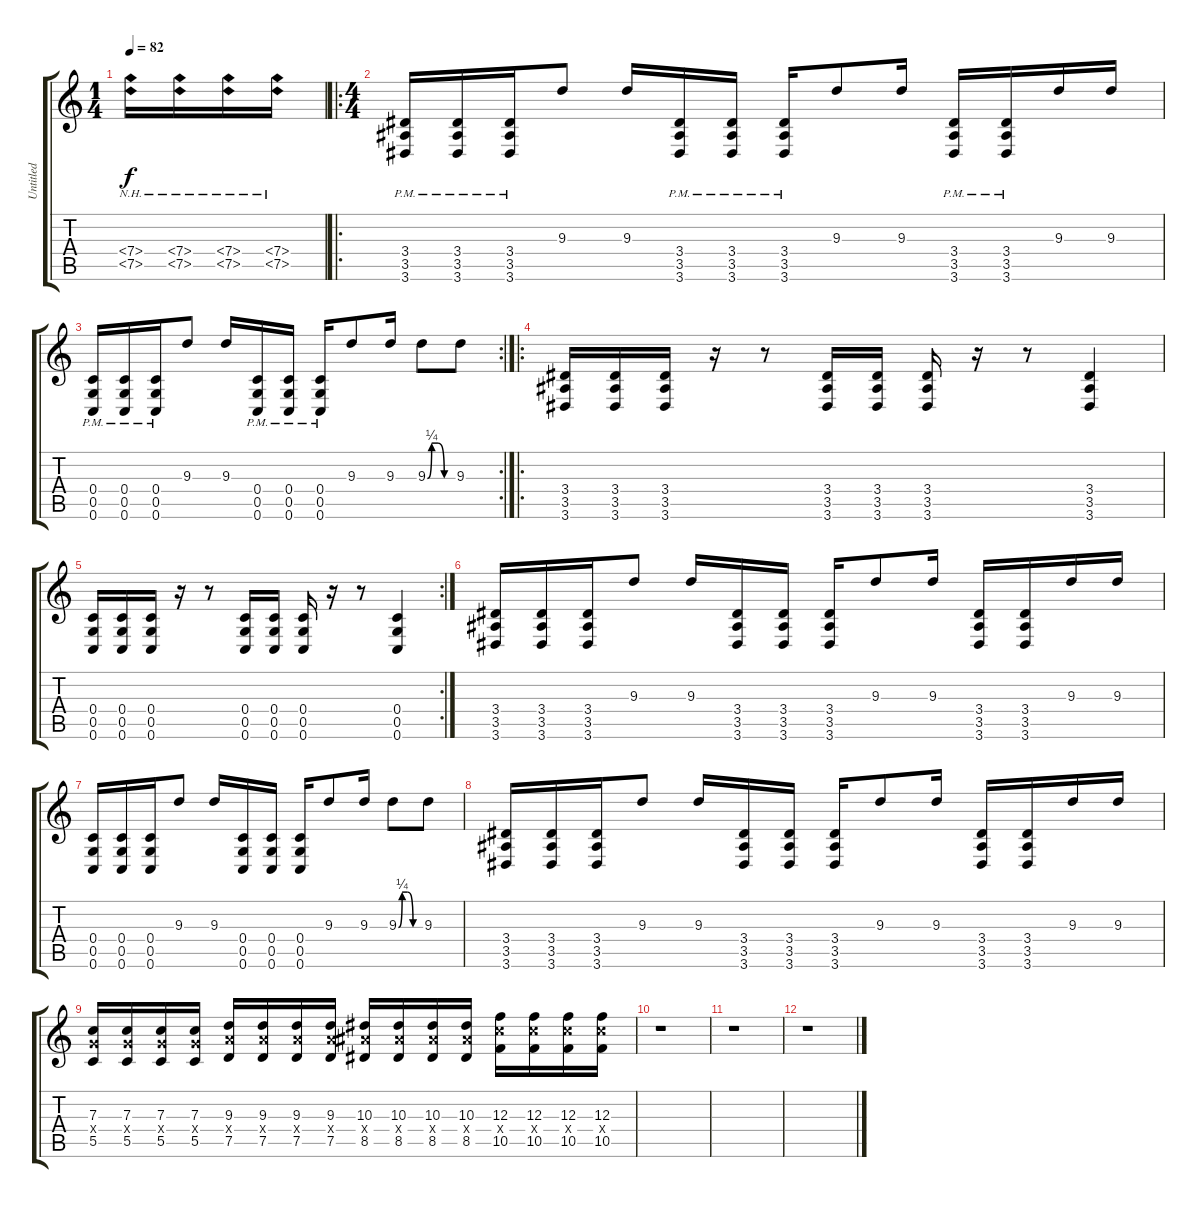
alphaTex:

\track ("Untitled" "Untitled") {instrument distortionguitar}
\staff {score tabs}
\tuning (D4 A3 F3 C3 G2 C2) {hide}
\ts (1 4)
\tempo 82
\clef g2
\ks c
(7.4{nh} 7.5{nh}).16{dy f instrument distortionguitar} (7.4{nh} 7.5{nh}).16 (7.4{nh} 7.5{nh}).16 (7.4{nh} 7.5{nh}).16 |
\ro
\ts (4 4)
(3.4{pm} 3.5{pm} 3.6{pm}).16 (3.4{pm} 3.5{pm} 3.6{pm}).16 (3.4{pm} 3.5{pm} 3.6{pm}).16 9.3.8 9.3.16 (3.4{pm} 3.5{pm} 3.6{pm}).16 (3.4{pm} 3.5{pm} 3.6{pm}).16 (3.4{pm} 3.5{pm} 3.6{pm}).16 9.3.8 9.3.16 (3.4{pm} 3.5{pm} 3.6{pm}).16 (3.4{pm} 3.5{pm} 3.6{pm}).16 9.3.16 9.3.16 |
\rc 2
(0.4{pm} 0.5{pm} 0.6{pm}).16 (0.4{pm} 0.5{pm} 0.6{pm}).16 (0.4{pm} 0.5{pm} 0.6{pm}).16 9.3.8 9.3.16 (0.4{pm} 0.5{pm} 0.6{pm}).16 (0.4{pm} 0.5{pm} 0.6{pm}).16 (0.4{pm} 0.5{pm} 0.6{pm}).16 9.3.8 9.3.16 9.3{be (custom 0 0 10 1 25 1 40 0 60 0)}.8 9.3.8 |
\ro
(3.4 3.5 3.6).16 (3.4 3.5 3.6).16 (3.4 3.5 3.6).16 r.16 r.8 (3.4 3.5 3.6).16 (3.4 3.5 3.6).16 (3.4 3.5 3.6).16 r.16 r.8 (3.4 3.5 3.6).4 |
\rc 2
(0.4 0.5 0.6).16 (0.4 0.5 0.6).16 (0.4 0.5 0.6).16 r.16 r.8 (0.4 0.5 0.6).16 (0.4 0.5 0.6).16 (0.4 0.5 0.6).16 r.16 r.8 (0.4 0.5 0.6).4 |
(3.4 3.5 3.6).16 (3.4 3.5 3.6).16 (3.4 3.5 3.6).16 9.3.8 9.3.16 (3.4 3.5 3.6).16 (3.4 3.5 3.6).16 (3.4 3.5 3.6).16 9.3.8 9.3.16 (3.4 3.5 3.6).16 (3.4 3.5 3.6).16 9.3.16 9.3.16 |
(0.4 0.5 0.6).16 (0.4 0.5 0.6).16 (0.4 0.5 0.6).16 9.3.8 9.3.16 (0.4 0.5 0.6).16 (0.4 0.5 0.6).16 (0.4 0.5 0.6).16 9.3.8 9.3.16 9.3{be (custom 0 0 10 1 25 1 40 0 60 0)}.8 9.3.8 |
(3.4 3.5 3.6).16 (3.4 3.5 3.6).16 (3.4 3.5 3.6).16 9.3.8 9.3.16 (3.4 3.5 3.6).16 (3.4 3.5 3.6).16 (3.4 3.5 3.6).16 9.3.8 9.3.16 (3.4 3.5 3.6).16 (3.4 3.5 3.6).16 9.3.16 9.3.16 |
(7.3 7.4{x} 5.5).16 (7.3 7.4{x} 5.5).16 (7.3 7.4{x} 5.5).16 (7.3 7.4{x} 5.5).16 (9.3 9.4{x} 7.5).16 (9.3 9.4{x} 7.5).16 (9.3 9.4{x} 7.5).16 (9.3 9.4{x} 7.5).16 (10.3 10.4{x} 8.5).16 (10.3 10.4{x} 8.5).16 (10.3 10.4{x} 8.5).16 (10.3 10.4{x} 8.5).16 (12.3 12.4{x} 10.5).16 (12.3 12.4{x} 10.5).16 (12.3 12.4{x} 10.5).16 (12.3 12.4{x} 10.5).16 |
r.1 |
r.1 |
r.1
